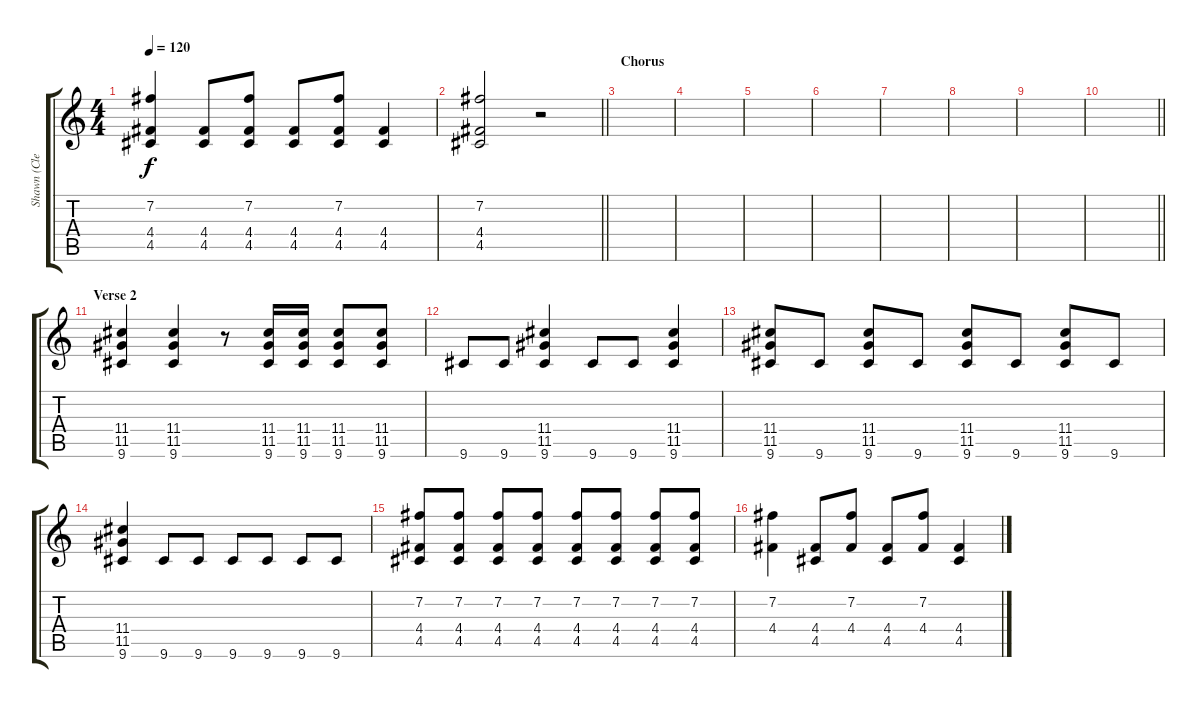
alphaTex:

\track ("Shawn (Clean)" "Shawn (Cle") {instrument acousticguitarnylon}
\staff {score tabs}
\tuning (E4 B3 G3 D3 A2 E2) {hide}
\ts (4 4)
\tempo 120
\clef g2
\ks c
(7.2 4.4 4.5).4{dy f} (4.4 4.5).8 (7.2 4.4 4.5).8 (4.4 4.5).8 (7.2 4.4 4.5).8 (4.4 4.5).4 |
\barLineRight lightlight
(7.2 4.4 4.5).2 r.2 |
\section ("" "Chorus")
|
|
|
|
|
|
|
\barLineRight lightlight
|
\section ("" "Verse 2")
(11.4 11.5 9.6).4 (11.4 11.5 9.6).4 r.8 (11.4 11.5 9.6).16 (11.4 11.5 9.6).16 (11.4 11.5 9.6).8 (11.4 11.5 9.6).8 |
9.6.8 9.6.8 (11.4 11.5 9.6).4 9.6.8 9.6.8 (11.4 11.5 9.6).4 |
(11.4 11.5 9.6).8 9.6.8 (11.4 11.5 9.6).8 9.6.8 (11.4 11.5 9.6).8 9.6.8 (11.4 11.5 9.6).8 9.6.8 |
(11.4 11.5 9.6).4 9.6.8 9.6.8 9.6.8 9.6.8 9.6.8 9.6.8 |
(7.2 4.4 4.5).8 (7.2 4.4 4.5).8 (7.2 4.4 4.5).8 (7.2 4.4 4.5).8 (7.2 4.4 4.5).8 (7.2 4.4 4.5).8 (7.2 4.4 4.5).8 (7.2 4.4 4.5).8 |
(7.2 4.4).4 (4.4 4.5).8 (7.2 4.4).8 (4.4 4.5).8 (7.2 4.4).8 (4.4 4.5).4
